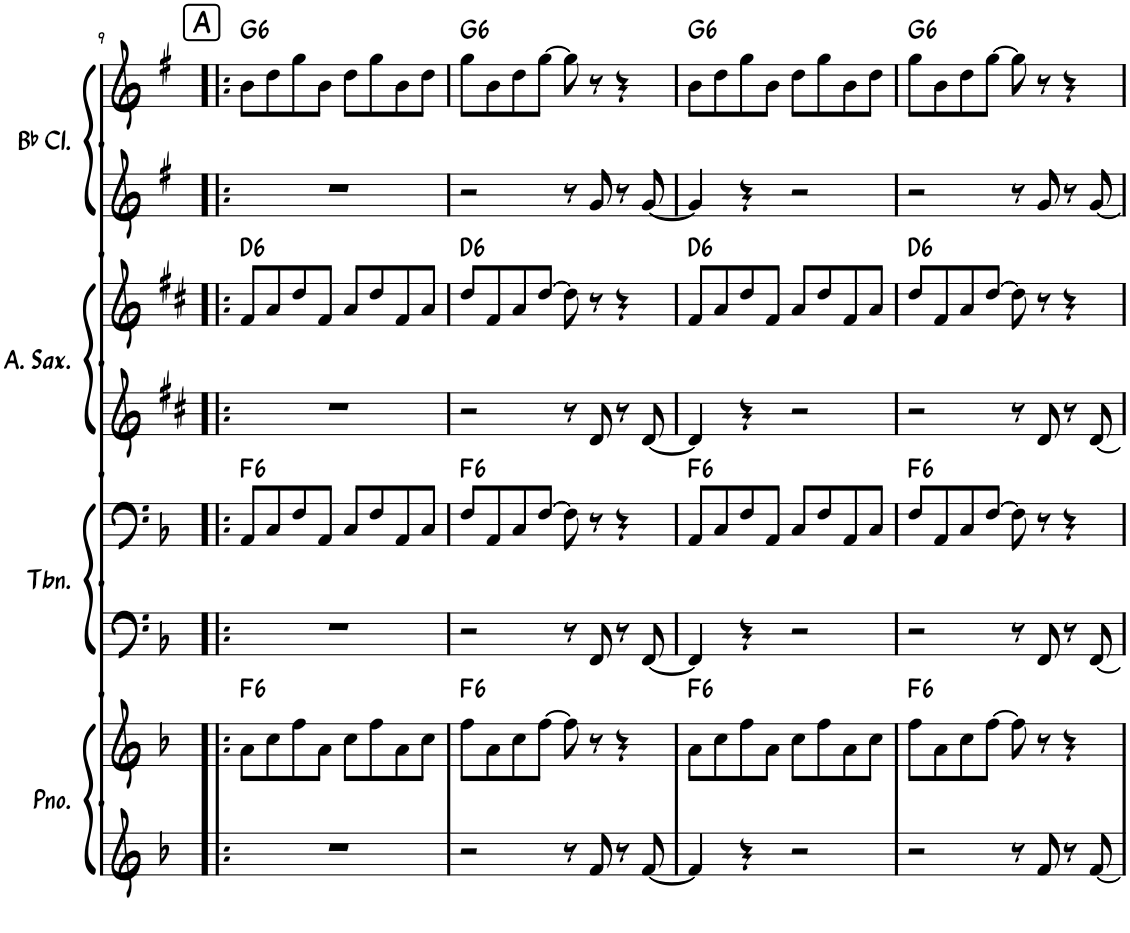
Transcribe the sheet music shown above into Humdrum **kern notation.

**kern	**kern	**harte	**kern	**kern	**harte	**kern	**kern	**harte	**kern	**kern	**harte
*part4	*part4	*part4	*part3	*part3	*part3	*part2	*part2	*part2	*part1	*part1	*part1
*staff8	*staff7	*	*staff6	*staff5	*	*staff4	*staff3	*	*staff2	*staff1	*
*I"钢琴	*	*	*I"长号	*	*	*I"中音萨克斯	*	*	*I"降B调单簧管	*	*
!!LO:PB:g=z
*clefG2	*clefG2	*	*clefF4	*clefF4	*	*clefG2	*clefG2	*	*clefG2	*clefG2	*
*	*	*	*	*	*	*Trd5c9	*Trd5c9	*	*Trd1c2	*Trd1c2	*
*k[b-]	*k[b-]	*	*k[b-]	*k[b-]	*	*k[f#c#]	*k[f#c#]	*	*k[f#]	*k[f#]	*
*M4/4	*M4/4	*	*M4/4	*M4/4	*	*M4/4	*M4/4	*	*M4/4	*M4/4	*
!!LO:REH:place=s1:a:B:cj:fs=14:t=A
=9!|:	=9!|:	=9!|:	=9!|:	=9!|:	=9!|:	=9!|:	=9!|:	=9!|:	=9!|:	=9!|:	=9!|:
!	!	!LO:H:kt=6	!	!	!LO:H:kt=6	!	!	!LO:H:kt=6	!	!	!LO:H:kt=6
1r	8a\L	F:maj6	1r	8AA/L	F:maj6	1r	8f#/L	D:maj6	1r	8b\L	G:maj6
.	8cc\	.	.	8C/	.	.	8a/	.	.	8dd\	.
.	8ff\	.	.	8F/	.	.	8dd/	.	.	8gg\	.
.	8a\J	.	.	8AA/J	.	.	8f#/J	.	.	8b\J	.
.	8cc\L	.	.	8C/L	.	.	8a/L	.	.	8dd\L	.
.	8ff\	.	.	8F/	.	.	8dd/	.	.	8gg\	.
.	8a\	.	.	8AA/	.	.	8f#/	.	.	8b\	.
.	8cc\J	.	.	8C/J	.	.	8a/J	.	.	8dd\J	.
=10	=10	=10	=10	=10	=10	=10	=10	=10	=10	=10	=10
!	!	!LO:H:kt=6	!	!	!LO:H:kt=6	!	!	!LO:H:kt=6	!	!	!LO:H:kt=6
2r	8ff\L	F:maj6	2r	8F/L	F:maj6	2r	8dd/L	D:maj6	2r	8gg\L	G:maj6
.	8a\	.	.	8AA/	.	.	8f#/	.	.	8b\	.
.	8cc\	.	.	8C/	.	.	8a/	.	.	8dd\	.
.	[8ff\J	.	.	[8F/J	.	.	[8dd/J	.	.	[8gg\J	.
8r	8ff\]	.	8r	8F\]	.	8r	8dd\]	.	8r	8gg\]	.
8f/	8r	.	8FF/	8r	.	8d/	8r	.	8g/	8r	.
8r	4r	.	8r	4r	.	8r	4r	.	8r	4r	.
[8f/	.	.	[8FF/	.	.	[8d/	.	.	[8g/	.	.
=11	=11	=11	=11	=11	=11	=11	=11	=11	=11	=11	=11
!	!	!LO:H:kt=6	!	!	!LO:H:kt=6	!	!	!LO:H:kt=6	!	!	!LO:H:kt=6
4f/]	8a\L	F:maj6	4FF/]	8AA/L	F:maj6	4d/]	8f#/L	D:maj6	4g/]	8b\L	G:maj6
.	8cc\	.	.	8C/	.	.	8a/	.	.	8dd\	.
4r	8ff\	.	4r	8F/	.	4r	8dd/	.	4r	8gg\	.
.	8a\J	.	.	8AA/J	.	.	8f#/J	.	.	8b\J	.
2r	8cc\L	.	2r	8C/L	.	2r	8a/L	.	2r	8dd\L	.
.	8ff\	.	.	8F/	.	.	8dd/	.	.	8gg\	.
.	8a\	.	.	8AA/	.	.	8f#/	.	.	8b\	.
.	8cc\J	.	.	8C/J	.	.	8a/J	.	.	8dd\J	.
=12	=12	=12	=12	=12	=12	=12	=12	=12	=12	=12	=12
!	!	!LO:H:kt=6	!	!	!LO:H:kt=6	!	!	!LO:H:kt=6	!	!	!LO:H:kt=6
2r	8ff\L	F:maj6	2r	8F/L	F:maj6	2r	8dd/L	D:maj6	2r	8gg\L	G:maj6
.	8a\	.	.	8AA/	.	.	8f#/	.	.	8b\	.
.	8cc\	.	.	8C/	.	.	8a/	.	.	8dd\	.
.	[8ff\J	.	.	[8F/J	.	.	[8dd/J	.	.	[8gg\J	.
8r	8ff\]	.	8r	8F\]	.	8r	8dd\]	.	8r	8gg\]	.
8f/	8r	.	8FF/	8r	.	8d/	8r	.	8g/	8r	.
8r	4r	.	8r	4r	.	8r	4r	.	8r	4r	.
[8f/	.	.	[8FF/	.	.	[8d/	.	.	[8g/	.	.
=	=	=	=	=	=	=	=	=	=	=	=
*-	*-	*-	*-	*-	*-	*-	*-	*-	*-	*-	*-
